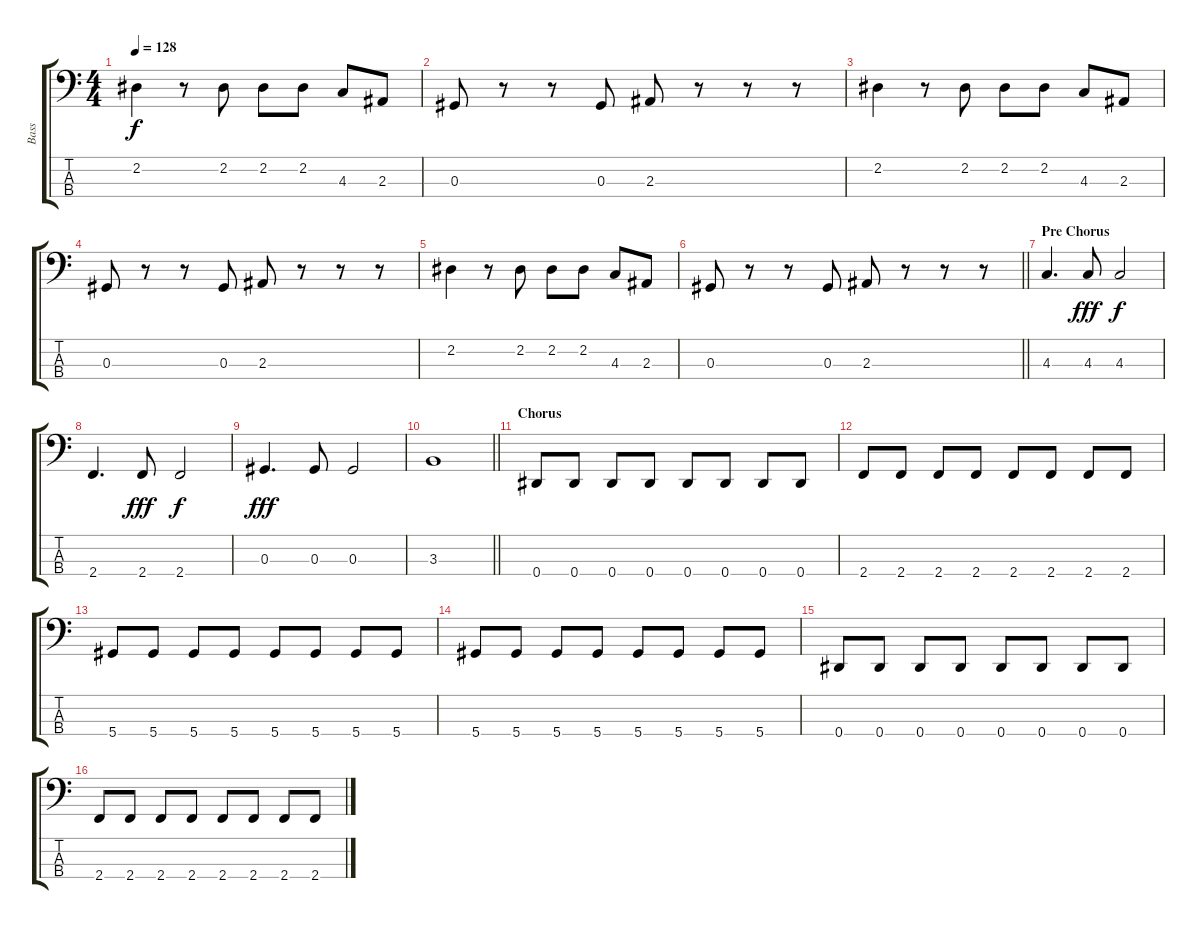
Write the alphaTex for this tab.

\track ("Bass" "Bass") {instrument electricbasspick}
\staff {score tabs}
\tuning (Gb2 Db2 Ab1 Eb1) {hide}
\ts (4 4)
\tempo 128
\clef f4
\ks c
2.2.4{dy f} r.8 2.2.8 2.2.8 2.2.8 4.3.8 2.3.8 |
0.3.8 r.8 r.8 0.3.8 2.3.8 r.8 r.8 r.8 |
2.2.4 r.8 2.2.8 2.2.8 2.2.8 4.3.8 2.3.8 |
0.3.8 r.8 r.8 0.3.8 2.3.8 r.8 r.8 r.8 |
2.2.4 r.8 2.2.8 2.2.8 2.2.8 4.3.8 2.3.8 |
\barLineRight lightlight
0.3.8 r.8 r.8 0.3.8 2.3.8 r.8 r.8 r.8 |
\section ("" "Pre Chorus")
4.3.4{d} 4.3.8{dy fff} 4.3.2{dy f} |
2.4.4{d} 2.4.8{dy fff} 2.4.2{dy f} |
0.3.4{d dy fff} 0.3.8 0.3.2 |
\barLineRight lightlight
3.3.1 |
\section ("" "Chorus")
0.4.8 0.4.8 0.4.8 0.4.8 0.4.8 0.4.8 0.4.8 0.4.8 |
2.4.8 2.4.8 2.4.8 2.4.8 2.4.8 2.4.8 2.4.8 2.4.8 |
5.4.8 5.4.8 5.4.8 5.4.8 5.4.8 5.4.8 5.4.8 5.4.8 |
5.4.8 5.4.8 5.4.8 5.4.8 5.4.8 5.4.8 5.4.8 5.4.8 |
0.4.8 0.4.8 0.4.8 0.4.8 0.4.8 0.4.8 0.4.8 0.4.8 |
2.4.8 2.4.8 2.4.8 2.4.8 2.4.8 2.4.8 2.4.8 2.4.8
